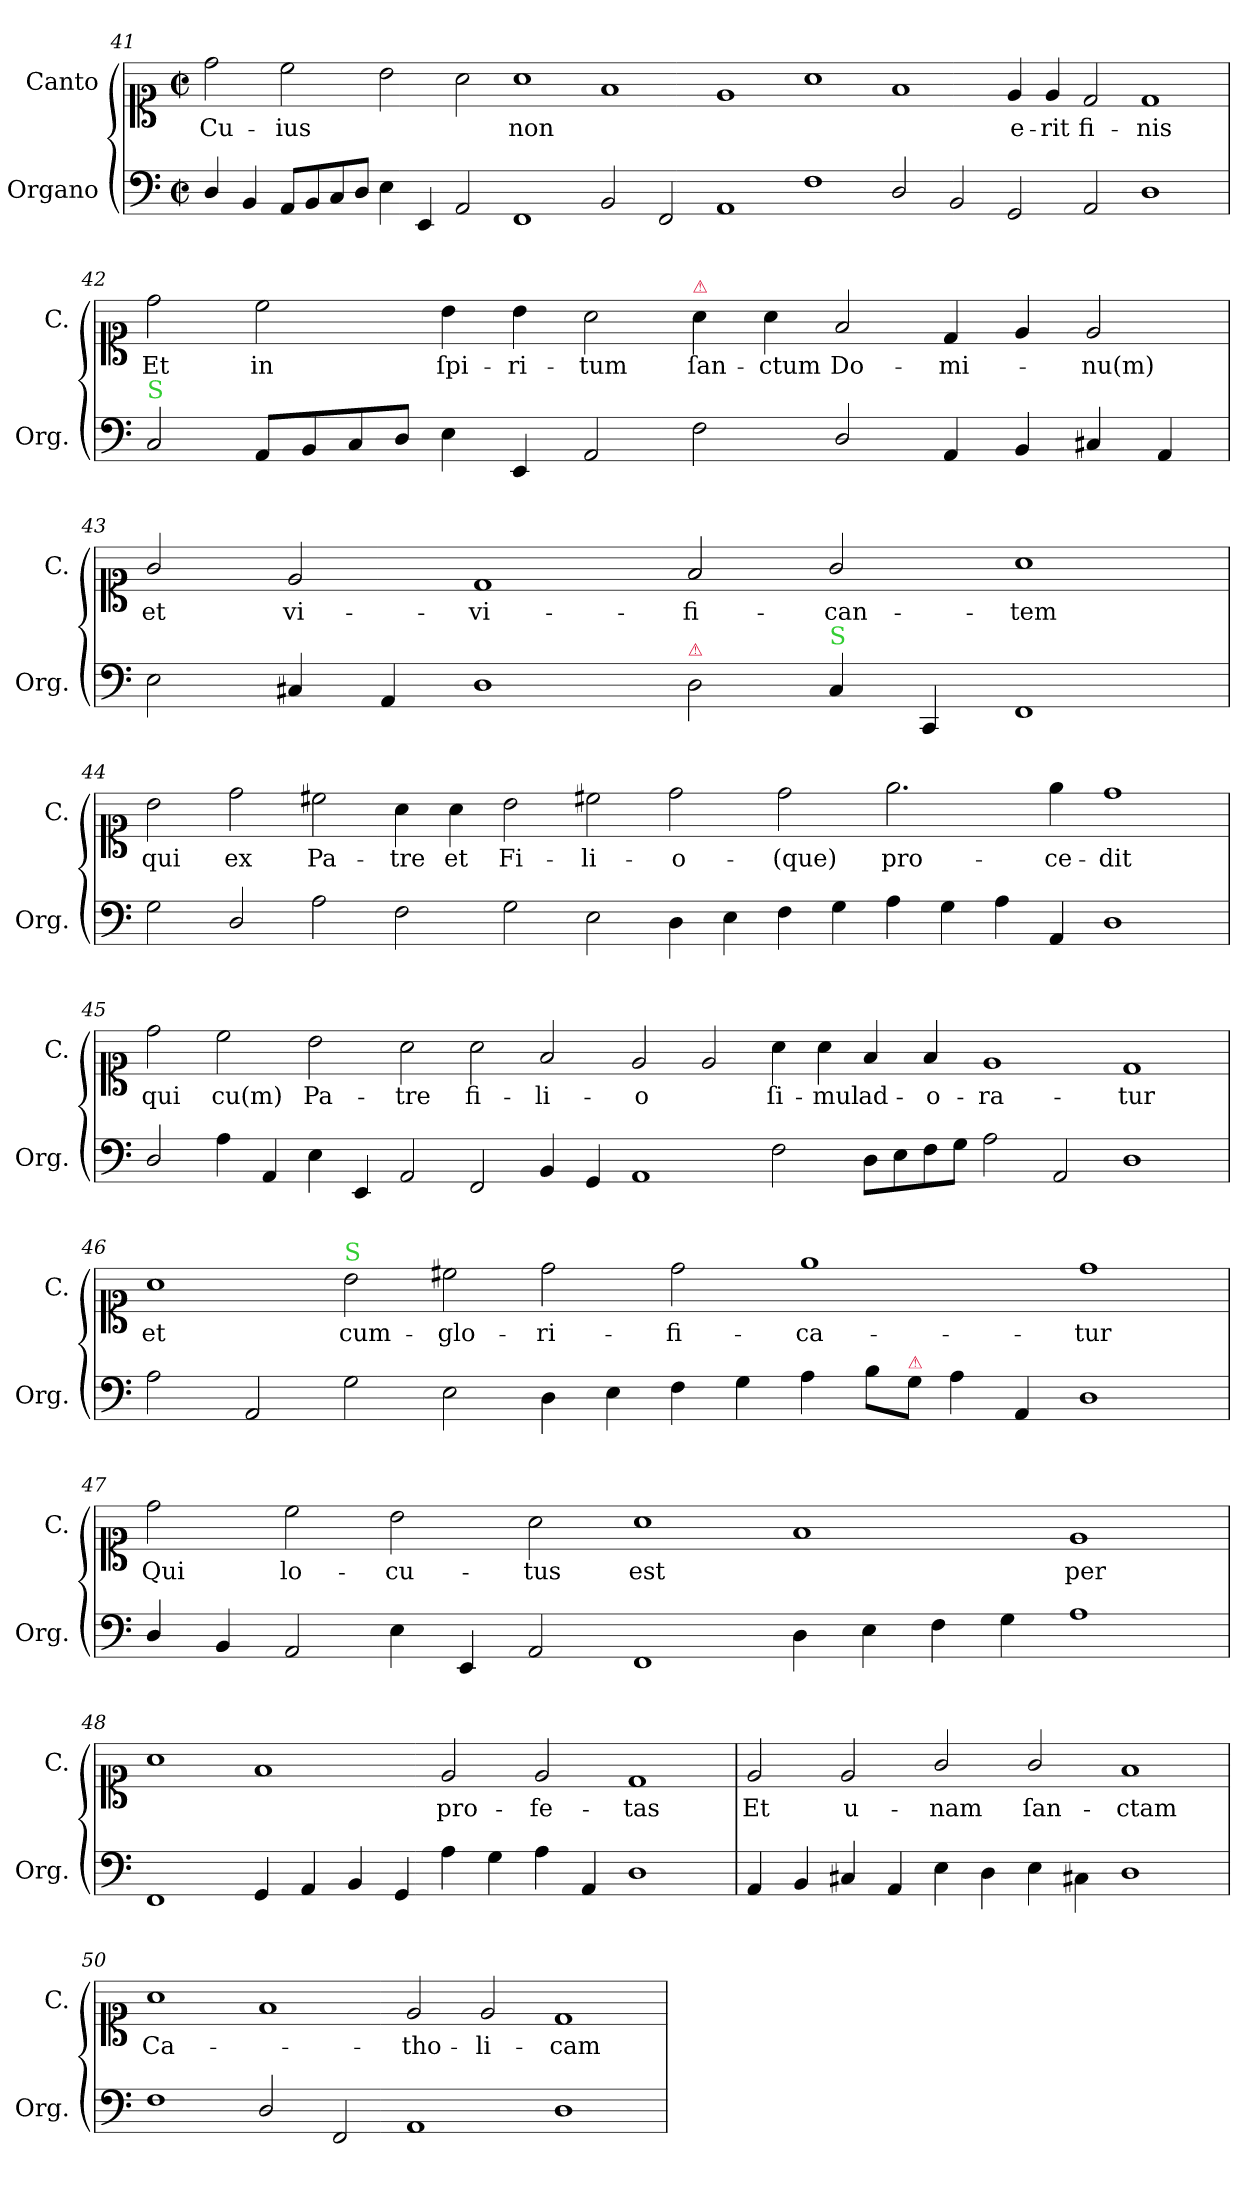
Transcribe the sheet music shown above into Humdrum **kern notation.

**kern	**kern	**text
*part2	*part1	*part1
*staff2	*staff1	*staff1
*I"Organo	*I"Canto	*
*I'Org.	*I'C.	*
*clefF4	*clefC1	*
*k[]	*k[]	*
*M2/2	*M2/2	*
*met(c|)	*met(c|)	*
=41	=41	=41
4D/	2dd\	Cu-
4BB/	.	.
8AA/L	2cc\	-ius
8BB/	.	.
8C/	.	.
8D/J	.	.
4E\	2b\	.
4EE/	.	.
2AA/	2a\	.
1FF	1a	non
2BB/	1f	.
2FF/	.	.
1AA	1e	.
1F	1a	.
2D/	1f	.
2BB/	.	.
2GG/	4e/	e-
.	4e/	-rit
2AA/	2d/	fi-
1D	1d	-nis
=42	=42	=42
!LO:TX:a:color=limegreen:t=S	!	!
2C/	2dd\	Et
8AA/L	2cc\	in
8BB/	.	.
8C/	.	.
8D/J	.	.
4E\	4b\	ſpi-
4EE/	4b\	-ri-
2AA/	2a\	-tum
!	!LO:TX:a:color=crimson:t=⚠	!
2F\	4a\	ſan-
.	4a\	-ctum
2D/	2f/	Do-
4AA/	4d/	-mi-
4BB/	4e/	.
4C#X/	2e/	-nu(m)
4AA/	.	.
=43	=43	=43
2E\	2g/	et
4C#X/	2e/	vi-
4AA/	.	.
1D	1d	-vi-
!LO:TX:a:color=crimson:t=⚠	!	!
2D	2f/	-fi-
!LO:TX:a:color=limegreen:t=S	!	!
4C#/	2g/	-can-
4CC/	.	.
1FF	1a	-tem
=44	=44	=44
2G\	2b\	qui
2D/	2dd\	ex
2A\	2cc#X\	Pa-
2F\	4a\	-tre
.	4a\	et
2G\	2b\	Fi-
2E\	2cc#X\	-li-
4D\	2dd\	-o-
4E\	.	.
4F\	2dd\	-(que)
4G\	.	.
4A\	2.ee\	pro-
4G\	.	.
4A\	.	.
4AA/	4ee\	-ce-
1D	1dd	-dit
=45	=45	=45
2D/	2dd\	qui
4A\	2cc\	cu(m)
4AA/	.	.
4E\	2b\	Pa-
4EE/	.	.
2AA/	2a\	-tre
2FF/	2a\	fi-
4BB/	2f/	-li-
4GG/	.	.
1AA	2e/	-o
.	2e/	.
2F\	4a\	ſi-
.	4a\	-mul
8D\L	4f/	ad-
8E\	.	.
8F\	4f/	-o-
8G\J	.	.
2A\	1e	-ra-
2AA/	.	.
1D	1d	-tur
=46	=46	=46
2A\	1a	et
2AA/	.	.
!	!LO:TX:a:color=limegreen:t=S	!
2G\	2b\	cum-
2E\	2cc#X\	-glo-
4D\	2dd\	-ri-
4E\	.	.
4F\	2dd\	-fi-
4G\	.	.
4A\	1ee	-ca-
8B\L	.	.
!LO:TX:a:color=crimson:t=⚠	!	!
8G\J	.	.
4A\	.	.
4AA/	.	.
1D	1dd	-tur
=47	=47	=47
4D/	2dd\	Qui
4BB/	.	.
2AA/	2cc\	lo-
4E\	2b\	-cu-
4EE/	.	.
2AA/	2a\	-tus
1FF	1a	est
4D\	1f	.
4E\	.	.
4F\	.	.
4G\	.	.
1A	1e	per
=48	=48	=48
1FF	1a	.
4GG/	1f	.
4AA/	.	.
4BB/	.	.
4GG/	.	.
4A\	2e/	pro-
4G\	.	.
4A\	2e/	-fe-
4AA/	.	.
1D	1d	-tas
=49	=49	=49
4AA/	2e/	Et
4BB/	.	.
4C#X/	2e/	u-
4AA/	.	.
4E\	2g/	-nam
4D\	.	.
4E\	2g/	ſan-
4C#X\	.	.
1D	1f	-ctam
=50	=50	=50
1F	1a	Ca-
2D/	1f	.
2FF/	.	.
1AA	2e/	-tho-
.	2e/	-li-
1D	1d	-cam
=	=	=
*-	*-	*-
